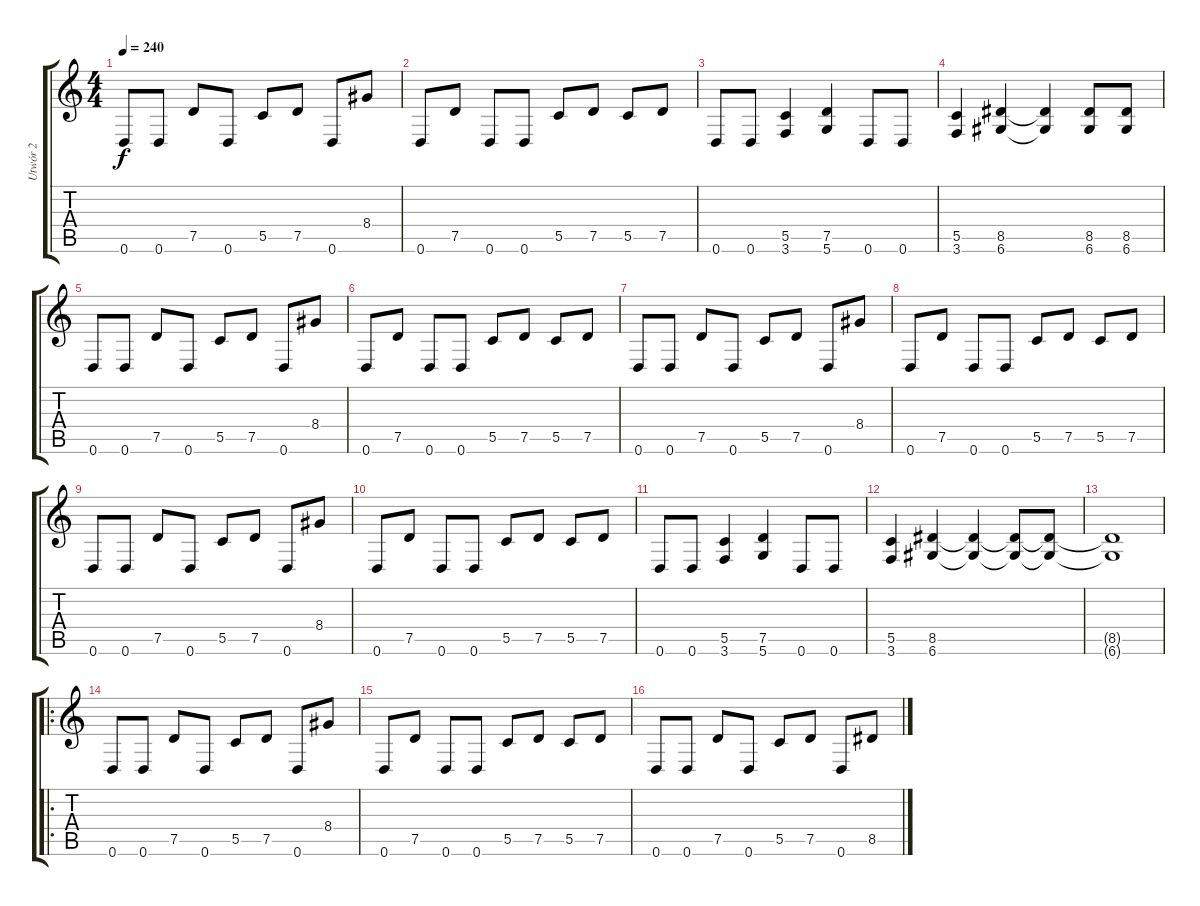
\track ("Utwór 2" "Utwór 2") {instrument distortionguitar}
\staff {score tabs}
\tuning (D4 A3 F3 C3 G2 D2) {hide}
\ts (4 4)
\tempo 240
\clef g2
\ks c
0.6.8{dy f} 0.6.8 7.5.8 0.6.8 5.5.8 7.5.8 0.6.8 8.4.8 |
0.6.8 7.5.8 0.6.8 0.6.8 5.5.8 7.5.8 5.5.8 7.5.8 |
0.6.8 0.6.8 (5.5 3.6).4 (7.5 5.6).4 0.6.8 0.6.8 |
(5.5 3.6).4 (8.5 6.6).4 (8.5{t} 6.6{t}).4 (8.5 6.6).8 (8.5 6.6).8 |
0.6.8 0.6.8 7.5.8 0.6.8 5.5.8 7.5.8 0.6.8 8.4.8 |
0.6.8 7.5.8 0.6.8 0.6.8 5.5.8 7.5.8 5.5.8 7.5.8 |
0.6.8 0.6.8 7.5.8 0.6.8 5.5.8 7.5.8 0.6.8 8.4.8 |
0.6.8 7.5.8 0.6.8 0.6.8 5.5.8 7.5.8 5.5.8 7.5.8 |
0.6.8 0.6.8 7.5.8 0.6.8 5.5.8 7.5.8 0.6.8 8.4.8 |
0.6.8 7.5.8 0.6.8 0.6.8 5.5.8 7.5.8 5.5.8 7.5.8 |
0.6.8 0.6.8 (5.5 3.6).4 (7.5 5.6).4 0.6.8 0.6.8 |
(5.5 3.6).4 (8.5 6.6).4 (8.5{t} 6.6{t}).4 (8.5{t} 6.6{t}).8 (8.5{t} 6.6{t}).8 |
(8.5{t} 6.6{t}).1 |
\ro
0.6.8 0.6.8 7.5.8 0.6.8 5.5.8 7.5.8 0.6.8 8.4.8 |
0.6.8 7.5.8 0.6.8 0.6.8 5.5.8 7.5.8 5.5.8 7.5.8 |
0.6.8 0.6.8 7.5.8 0.6.8 5.5.8 7.5.8 0.6.8 8.5.8
